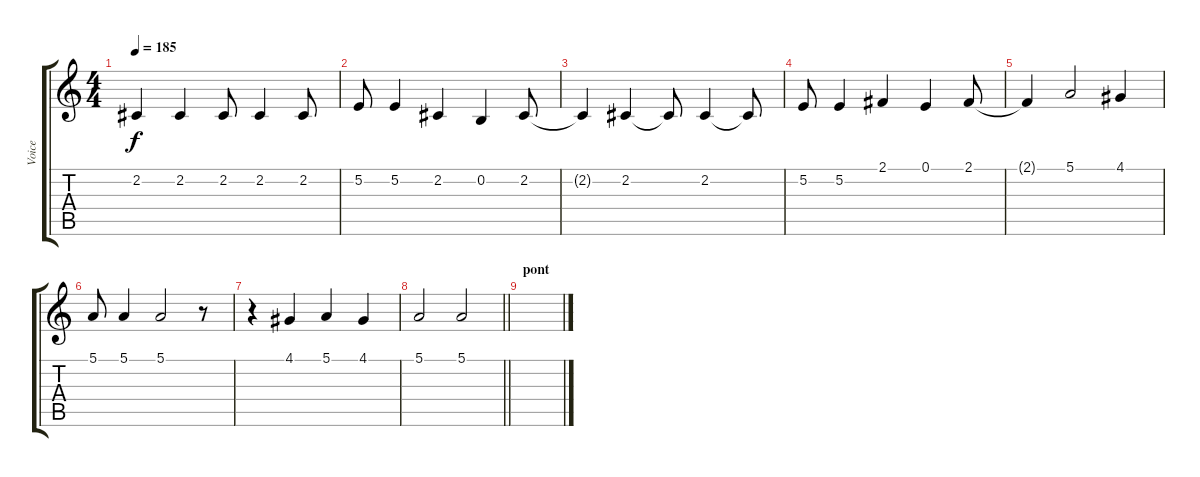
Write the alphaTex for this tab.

\track ("Voice" "Voice") {instrument oboe}
\staff {score tabs}
\tuning (E4 B3 G3 D3 A2 E2) {hide}
\ts (4 4)
\tempo 185
\clef g2
\ks c
2.2.4{dy f} 2.2.4 2.2.8 2.2.4 2.2.8 |
5.2.8 5.2.4 2.2.4 0.2.4 2.2.8 |
2.2{t}.4 2.2.4 2.2{t}.8 2.2.4 2.2{t}.8 |
5.2.8 5.2.4 2.1.4 0.1.4 2.1.8 |
2.1{t}.4 5.1.2 4.1.4 |
5.1.8 5.1.4 5.1.2 r.8 |
r.4 4.1.4 5.1.4 4.1.4 |
\barLineRight lightlight
5.1.2 5.1.2 |
\section ("" "pont")
